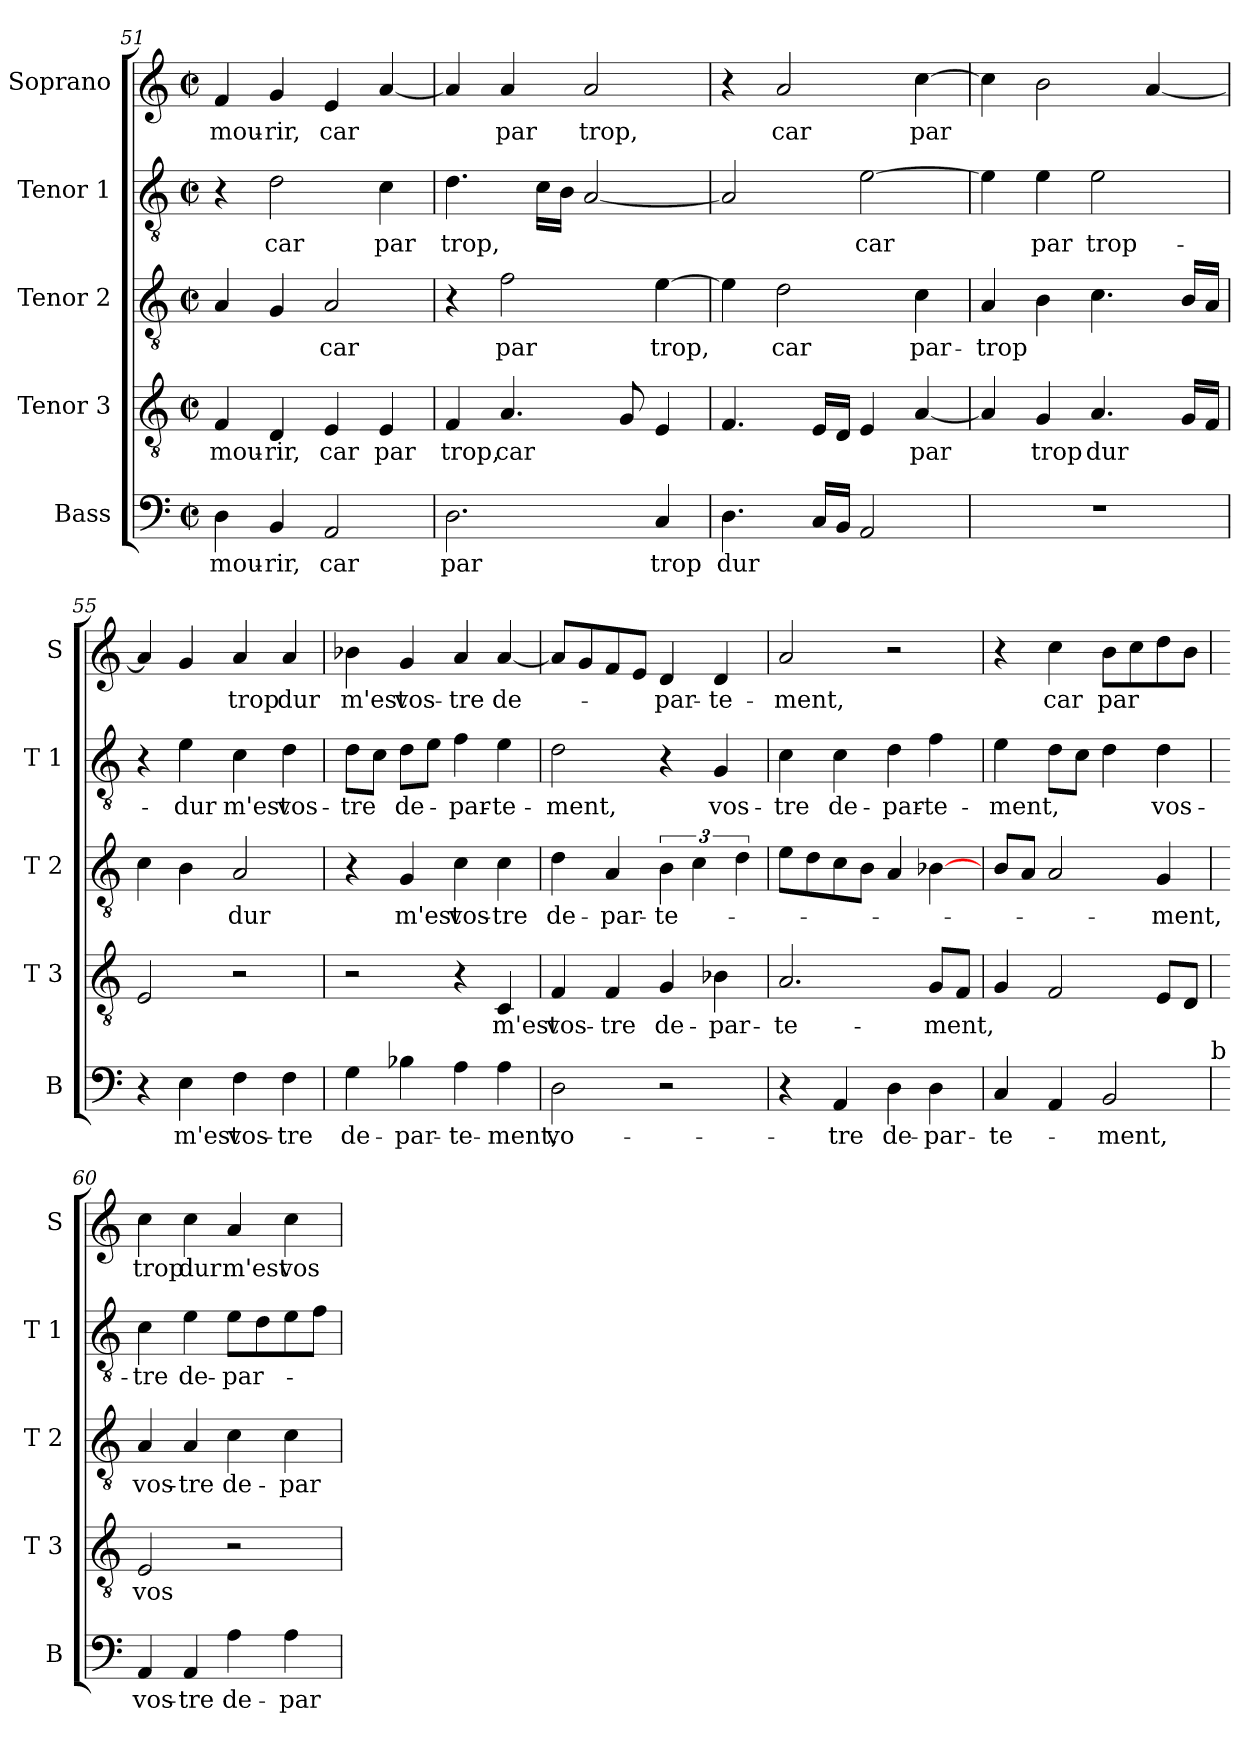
**kern	**text	**kern	**text	**kern	**text	**kern	**text	**kern	**text
*part5	*part5	*part4	*part4	*part3	*part3	*part2	*part2	*part1	*part1
*staff5	*staff5	*staff4	*staff4	*staff3	*staff3	*staff2	*staff2	*staff1	*staff1
*I"Bass	*	*I"Tenor 3	*	*I"Tenor 2	*	*I"Tenor 1	*	*I"Soprano	*
*I'B	*	*I'T 3	*	*I'T 2	*	*I'T 1	*	*I'S	*
*clefF4	*	*clefGv2	*	*clefGv2	*	*clefGv2	*	*clefG2	*
*k[]	*	*k[]	*	*k[]	*	*k[]	*	*k[]	*
*C:	*	*C:	*	*C:	*	*C:	*	*C:	*
*M2/2	*	*M2/2	*	*M2/2	*	*M2/2	*	*M2/2	*
*met(c|)	*	*met(c|)	*	*met(c|)	*	*met(c|)	*	*met(c|)	*
=51	=51	=51	=51	=51	=51	=51	=51	=51	=51
4D\	mou-	4F/	mou-	4A/	.	4r	.	4f/	-mou-
4BB/	-rir,	4D/	-rir,	4G/	.	2d\	car	4g/	-rir,
2AA/	car	4E/	car	2A/	car	.	.	4e/	car
.	.	4E/	par	.	.	4c\	par	[4a/	.
=52	=52	=52	=52	=52	=52	=52	=52	=52	=52
2.D\	par	4F/	trop,	4r	.	4.d\	trop,	4a/]	.
.	.	4.A/	car	2f\	par	.	.	4a/	par
.	.	.	.	.	.	16c\LL	.	.	.
.	.	.	.	.	.	16B\JJ	.	.	.
.	.	.	.	.	.	[2A/	.	2a/	trop,
.	.	8G/	.	.	.	.	.	.	.
4C/	trop	4E/	.	[4e\	trop,	.	.	.	.
=53	=53	=53	=53	=53	=53	=53	=53	=53	=53
4.D\	dur	4.F/	.	4e\]	.	2A/]	.	4r	.
.	.	.	.	2d\	car	.	.	2a/	car
16C/LL	.	16E/LL	.	.	.	.	.	.	.
16BB/JJ	.	16D/JJ	.	.	.	.	.	.	.
2AA/	.	4E/	.	.	.	[2e\	car	.	.
.	.	[4A/	par	4c\	par-	.	.	[4cc\	par
!!LO:LB:g=z
=54	=54	=54	=54	=54	=54	=54	=54	=54	=54
1r	.	4A/]	.	4A/	-trop	4e\]	.	4cc\]	.
.	.	4G/	trop	4B\	.	4e\	par	2b\	.
.	.	4.A/	dur	4.c\	.	2e\	trop-	.	.
.	.	.	.	.	.	.	.	[4a/	.
.	.	16G/LL	.	16B/LL	.	.	.	.	.
.	.	16F/JJ	.	16A/JJ	.	.	.	.	.
=55	=55	=55	=55	=55	=55	=55	=55	=55	=55
4r	.	2E/	.	4c\	.	4r	.	4a/]	.
4E\	m'est	.	.	4B\	.	4e\	-dur	4g/	.
4F\	vos-	2r	.	2A/	dur	4c\	m'est	4a/	trop
4F\	-tre	.	.	.	.	4d\	vos-	4a/	dur
=56	=56	=56	=56	=56	=56	=56	=56	=56	=56
4G\	de-	2r	.	4r	.	8d\L	-tre	4b-X\	m'est
.	.	.	.	.	.	8c\J	.	.	.
4B-X\	-par-	.	.	4G/	m'est	8d\L	de-	4g/	vos-
.	.	.	.	.	.	8e\J	.	.	.
4A\	-te-	4r	.	4c\	vos-	4f\	-par-	4a/	-tre
4A\	-ment,	4C/	m'est	4c\	-tre	4e\	-te-	[4a/	de-
=57	=57	=57	=57	=57	=57	=57	=57	=57	=57
2D\	vo-	4F/	vos-	4d\	de-	2d\	-ment,	8a/L]	.
.	.	.	.	.	.	.	.	8g/	.
.	.	4F/	-tre	4A/	-par-	.	.	8f/	.
.	.	.	.	.	.	.	.	8e/J	.
2r	.	4G/	de-	6B\	-te-	4r	.	4d/	-par-
.	.	.	.	6c\	.	.	.	.	.
.	.	4B-X\	-par-	.	.	4G/	vos-	4d/	-te-
.	.	.	.	6d\	.	.	.	.	.
=58	=58	=58	=58	=58	=58	=58	=58	=58	=58
4r	.	2.A/	-te-	8e\L	.	4c\	-tre	2a/	-ment,
.	.	.	.	8d\	.	.	.	.	.
4AA/	-tre	.	.	8c\	.	4c\	de-	.	.
.	.	.	.	8B\J	.	.	.	.	.
4D\	de-	.	.	4A/	.	4d\	-par-	2r	.
4D\	-par-	8G/L	-ment,	[4B-X\	.	4f\	-te-	.	.
.	.	8F/J	.	.	.	.	.	.	.
!!LO:PB:g=z
=59	=59	=59	=59	=59	=59	=59	=59	=59	=59
4C/	-te-	4G/	.	8B/L	.	4e\	-ment,	4r	.
.	.	.	.	8A/J	.	.	.	.	.
4AA/	.	2F/	.	2A/	.	8d\L	.	4cc\	car
.	.	.	.	.	.	8c\J	.	.	.
2BB/	-ment,	.	.	.	.	4d\	.	8b\L	par
.	.	.	.	.	.	.	.	8cc\	.
.	.	8E/L	.	4G/	-ment,	4d\	vos-	8dd\	.
.	.	8D/J	.	.	.	.	.	8b\J	.
!LO:TX:a:t=b	!	!	!	!	!	!	!	!	!
=60	=60	=60	=60	=60	=60	=60	=60	=60	=60
4AA/	vos-	2E/	vos-	4A/	vos-	4c\	-tre	4cc\	trop
4AA/	-tre	.	.	4A/	-tre	4e\	de-	4cc\	dur
4A\	de-	2r	.	4c\	de-	8e\L	-par-	4a/	m'est
.	.	.	.	.	.	8d\	.	.	.
4A\	-par-	.	.	4c\	-par-	8e\	.	4cc\	vos-
.	.	.	.	.	.	8f\J	.	.	.
=	=	=	=	=	=	=	=	=	=
*-	*-	*-	*-	*-	*-	*-	*-	*-	*-
